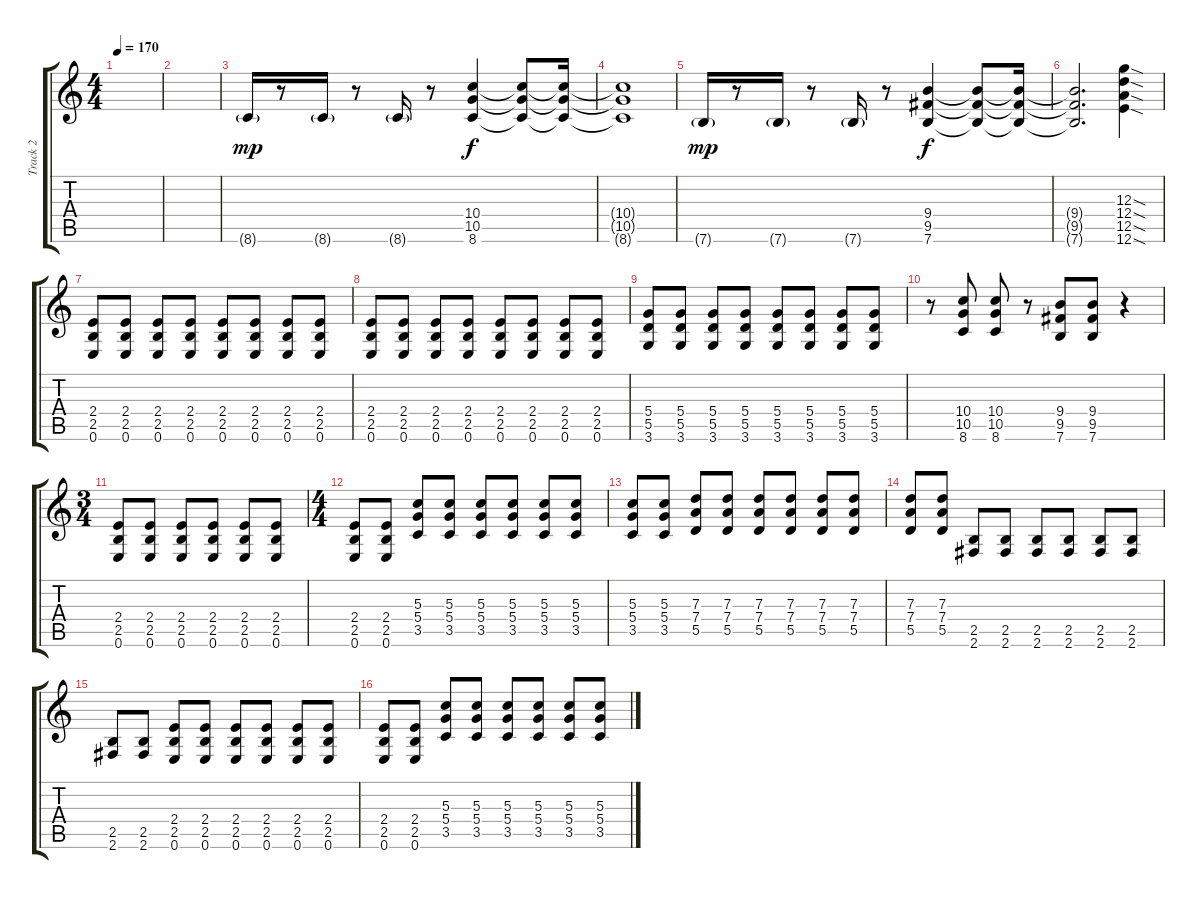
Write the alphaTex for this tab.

\track ("Track 2" "Track 2") {mute instrument overdrivenguitar}
\staff {score tabs}
\tuning (E4 B3 G3 D3 A2 E2) {hide}
\ts (4 4)
\tempo 170
\clef g2
\ks c
|
|
8.6{g}.16{dy mp} r.8 8.6{g}.16 r.8 8.6{g}.16 r.8 (10.4 10.5 8.6).4{dy f} (10.4{t} 10.5{t} 8.6{t}).8 (10.4{t} 10.5{t} 8.6{t}).16 |
(10.4{t} 10.5{t} 8.6{t}).1 |
7.6{g}.16{dy mp} r.8 7.6{g}.16 r.8 7.6{g}.16 r.8 (9.4 9.5 7.6).4{dy f} (9.4{t} 9.5{t} 7.6{t}).8 (9.4{t} 9.5{t} 7.6{t}).16 |
(9.4{t} 9.5{t} 7.6{t}).2{d} (12.3{sod} 12.4{sod} 12.5{sod} 12.6{sod}).4 |
(2.4 2.5 0.6).8 (2.4 2.5 0.6).8 (2.4 2.5 0.6).8 (2.4 2.5 0.6).8 (2.4 2.5 0.6).8 (2.4 2.5 0.6).8 (2.4 2.5 0.6).8 (2.4 2.5 0.6).8 |
(2.4 2.5 0.6).8 (2.4 2.5 0.6).8 (2.4 2.5 0.6).8 (2.4 2.5 0.6).8 (2.4 2.5 0.6).8 (2.4 2.5 0.6).8 (2.4 2.5 0.6).8 (2.4 2.5 0.6).8 |
(5.4 5.5 3.6).8 (5.4 5.5 3.6).8 (5.4 5.5 3.6).8 (5.4 5.5 3.6).8 (5.4 5.5 3.6).8 (5.4 5.5 3.6).8 (5.4 5.5 3.6).8 (5.4 5.5 3.6).8 |
r.8 (10.4 10.5 8.6).8 (10.4 10.5 8.6).8 r.8 (9.4 9.5 7.6).8 (9.4 9.5 7.6).8 r.4 |
\ts (3 4)
(2.4 2.5 0.6).8 (2.4 2.5 0.6).8 (2.4 2.5 0.6).8 (2.4 2.5 0.6).8 (2.4 2.5 0.6).8 (2.4 2.5 0.6).8 |
\ts (4 4)
(2.4 2.5 0.6).8 (2.4 2.5 0.6).8 (5.3 5.4 3.5).8 (5.3 5.4 3.5).8 (5.3 5.4 3.5).8 (5.3 5.4 3.5).8 (5.3 5.4 3.5).8 (5.3 5.4 3.5).8 |
(5.3 5.4 3.5).8 (5.3 5.4 3.5).8 (7.3 7.4 5.5).8 (7.3 7.4 5.5).8 (7.3 7.4 5.5).8 (7.3 7.4 5.5).8 (7.3 7.4 5.5).8 (7.3 7.4 5.5).8 |
(7.3 7.4 5.5).8 (7.3 7.4 5.5).8 (2.5 2.6).8 (2.5 2.6).8 (2.5 2.6).8 (2.5 2.6).8 (2.5 2.6).8 (2.5 2.6).8 |
(2.5 2.6).8 (2.5 2.6).8 (2.4 2.5 0.6).8 (2.4 2.5 0.6).8 (2.4 2.5 0.6).8 (2.4 2.5 0.6).8 (2.4 2.5 0.6).8 (2.4 2.5 0.6).8 |
(2.4 2.5 0.6).8 (2.4 2.5 0.6).8 (5.3 5.4 3.5).8 (5.3 5.4 3.5).8 (5.3 5.4 3.5).8 (5.3 5.4 3.5).8 (5.3 5.4 3.5).8 (5.3 5.4 3.5).8
